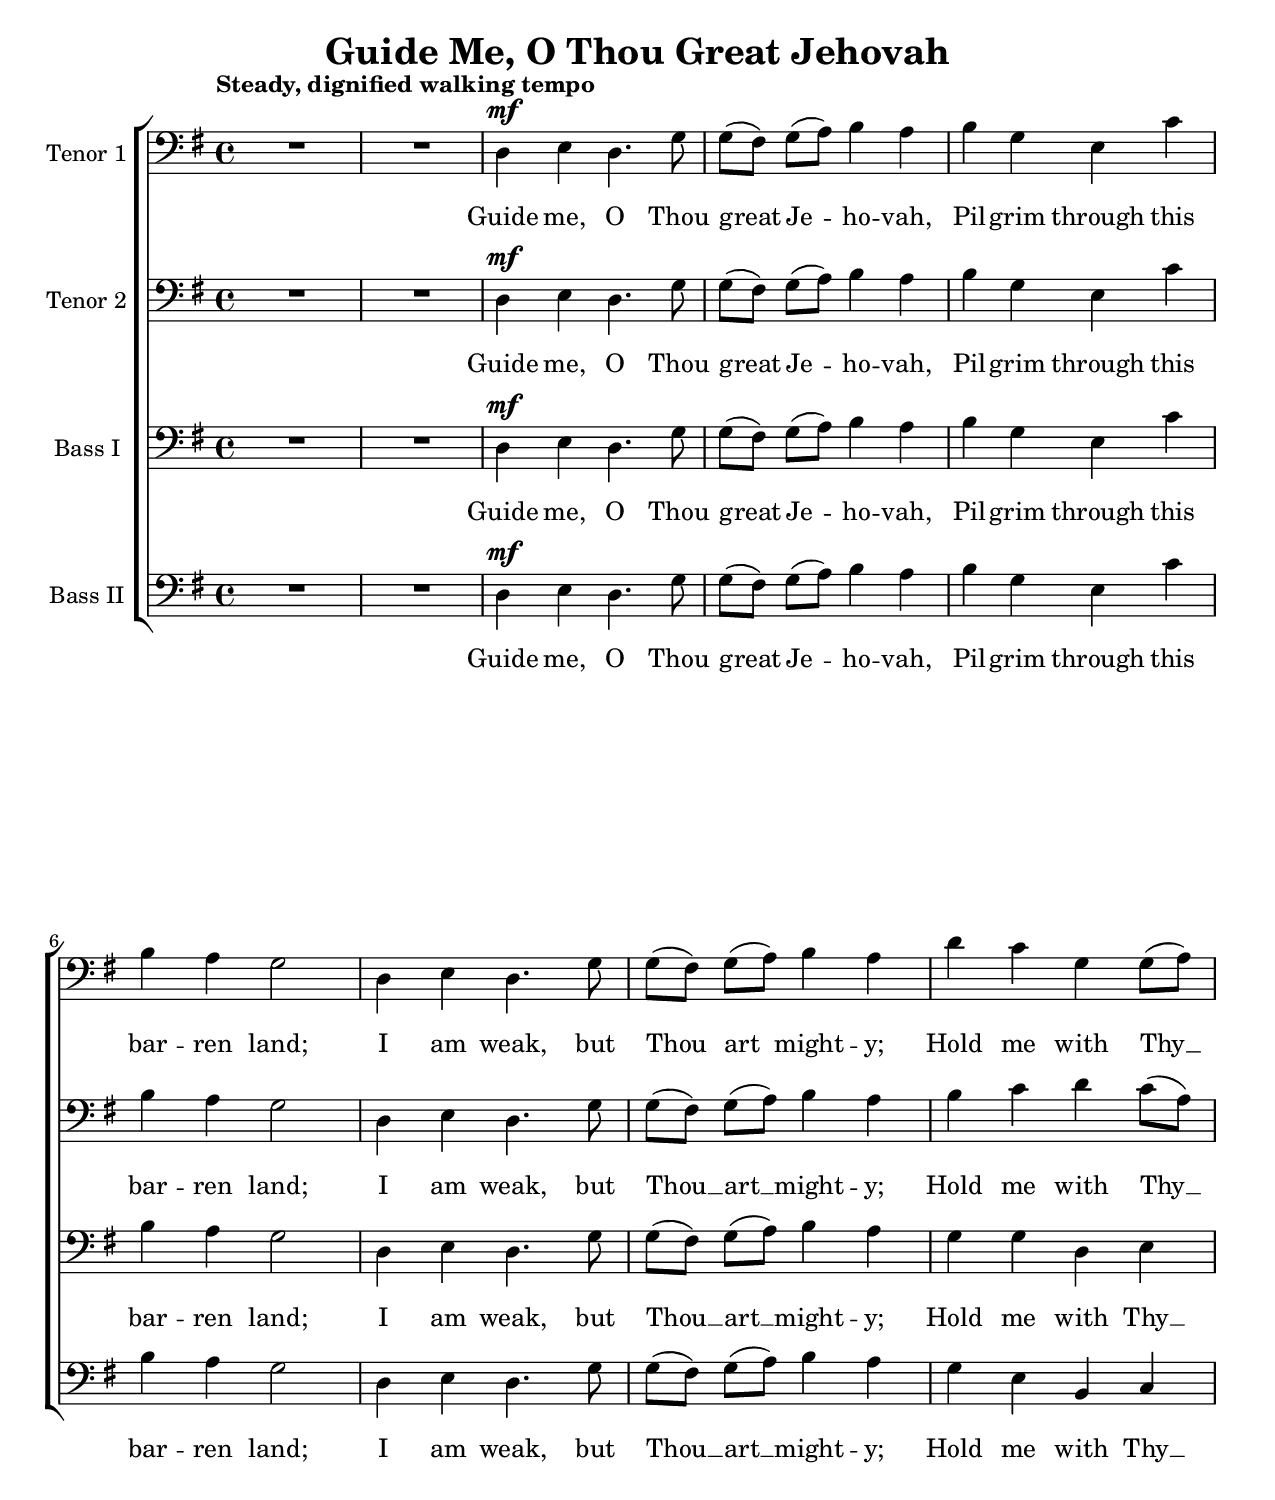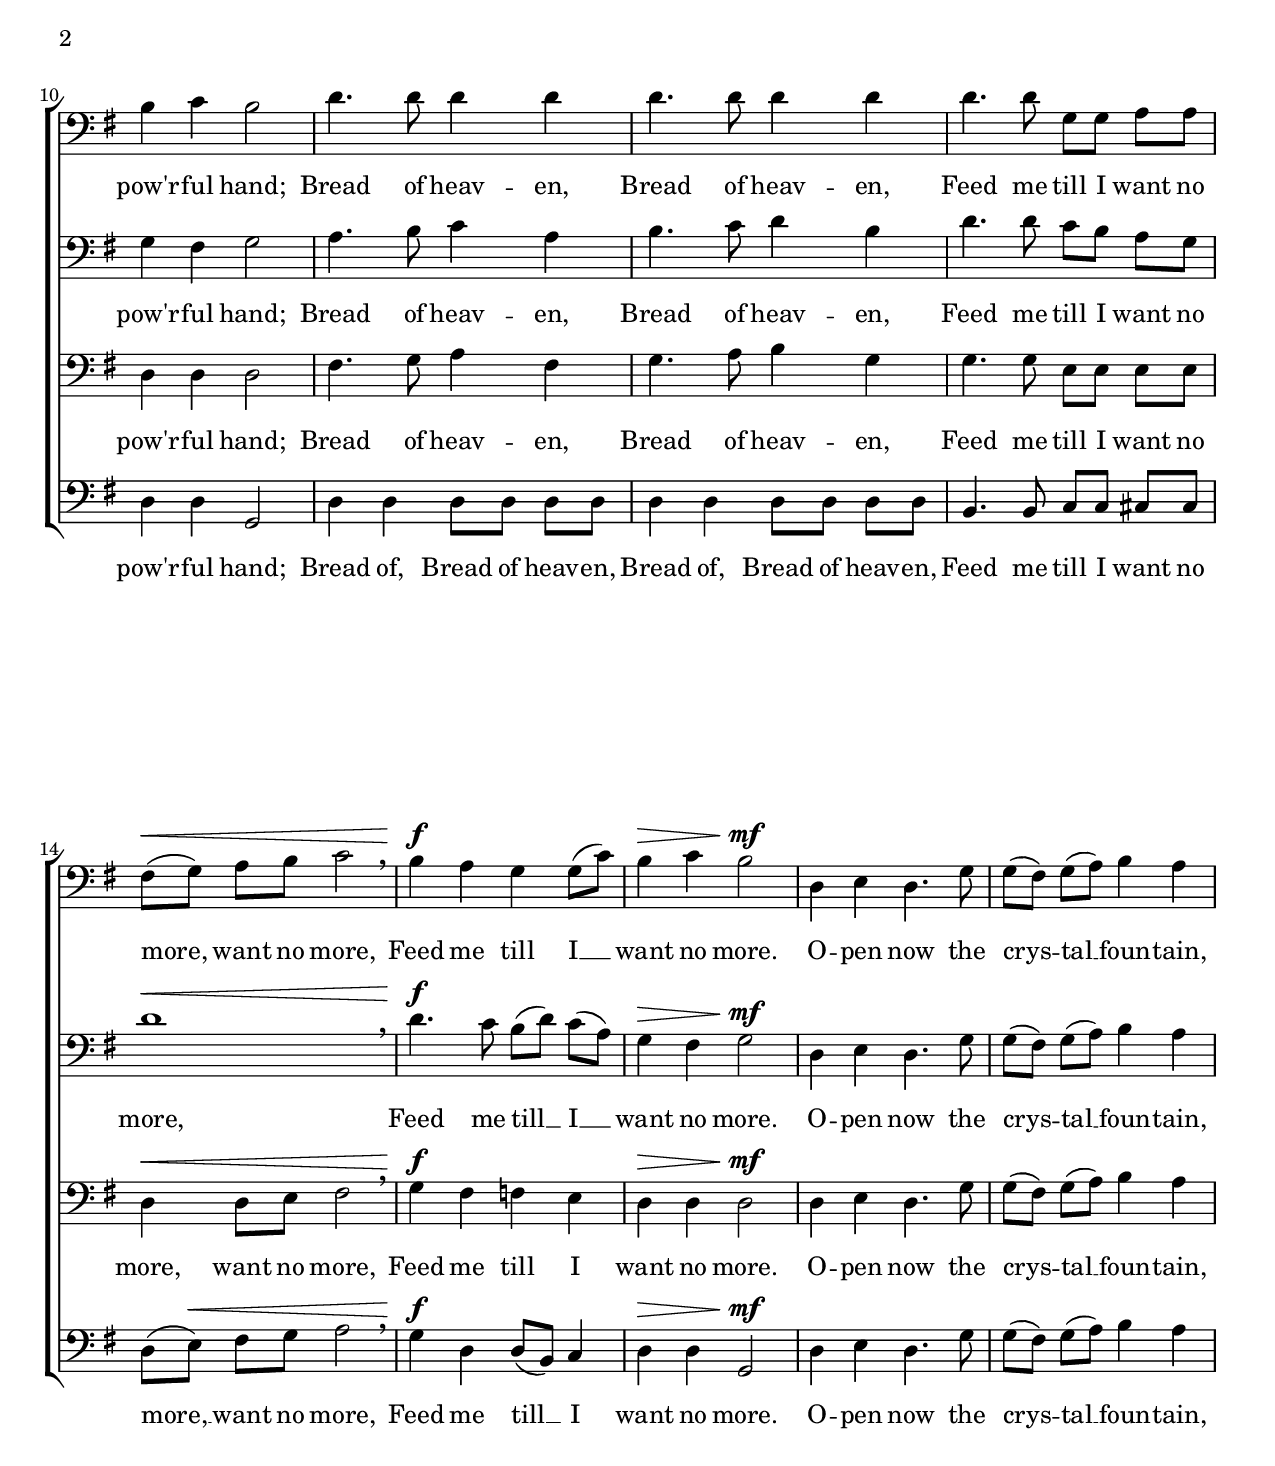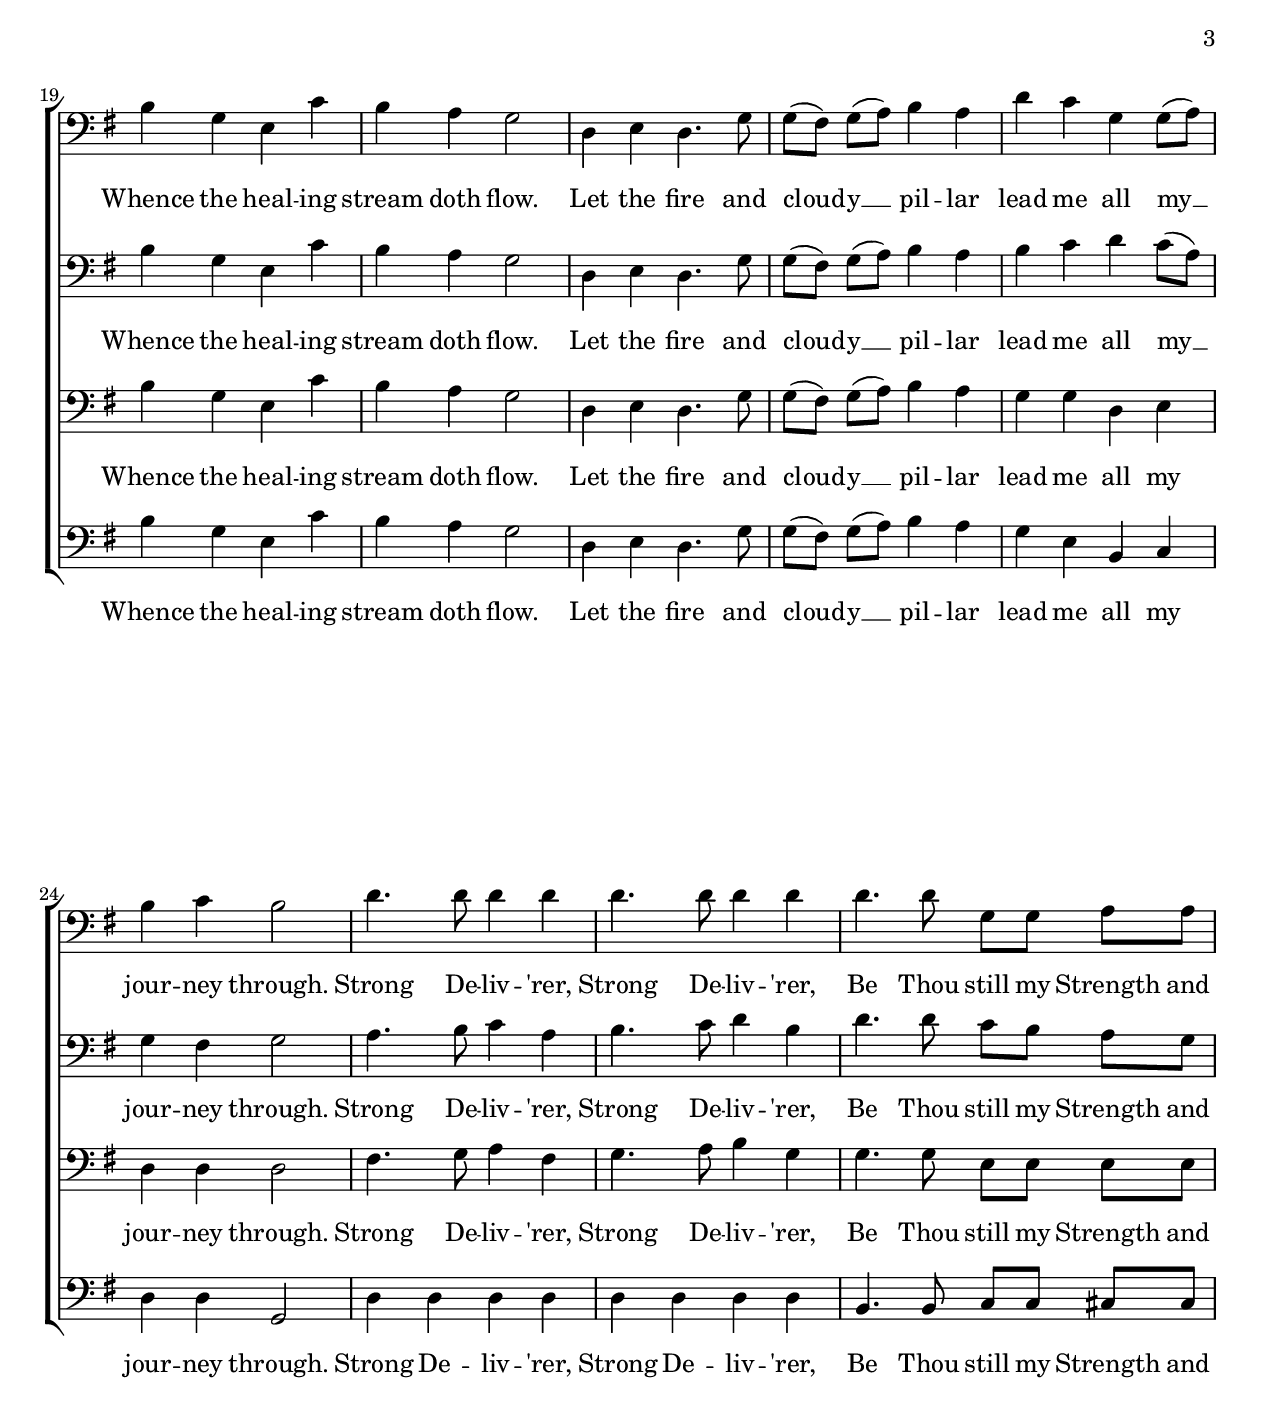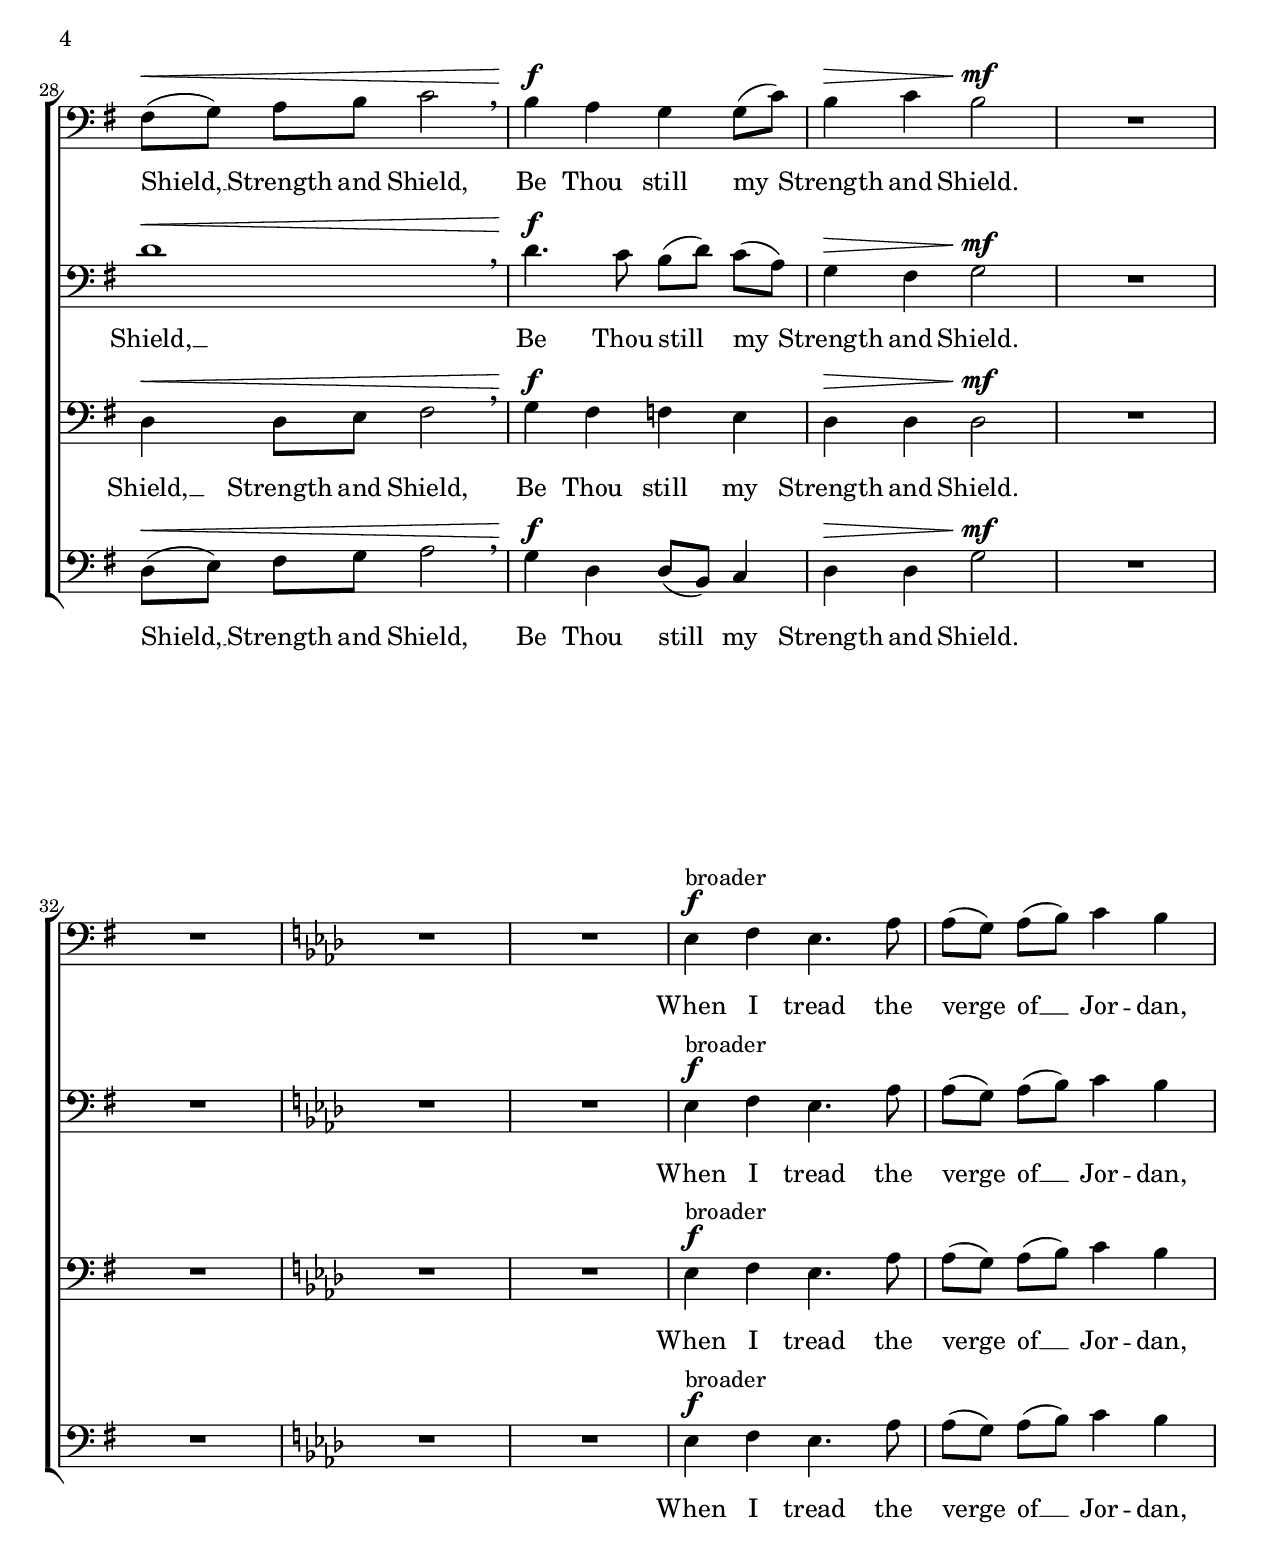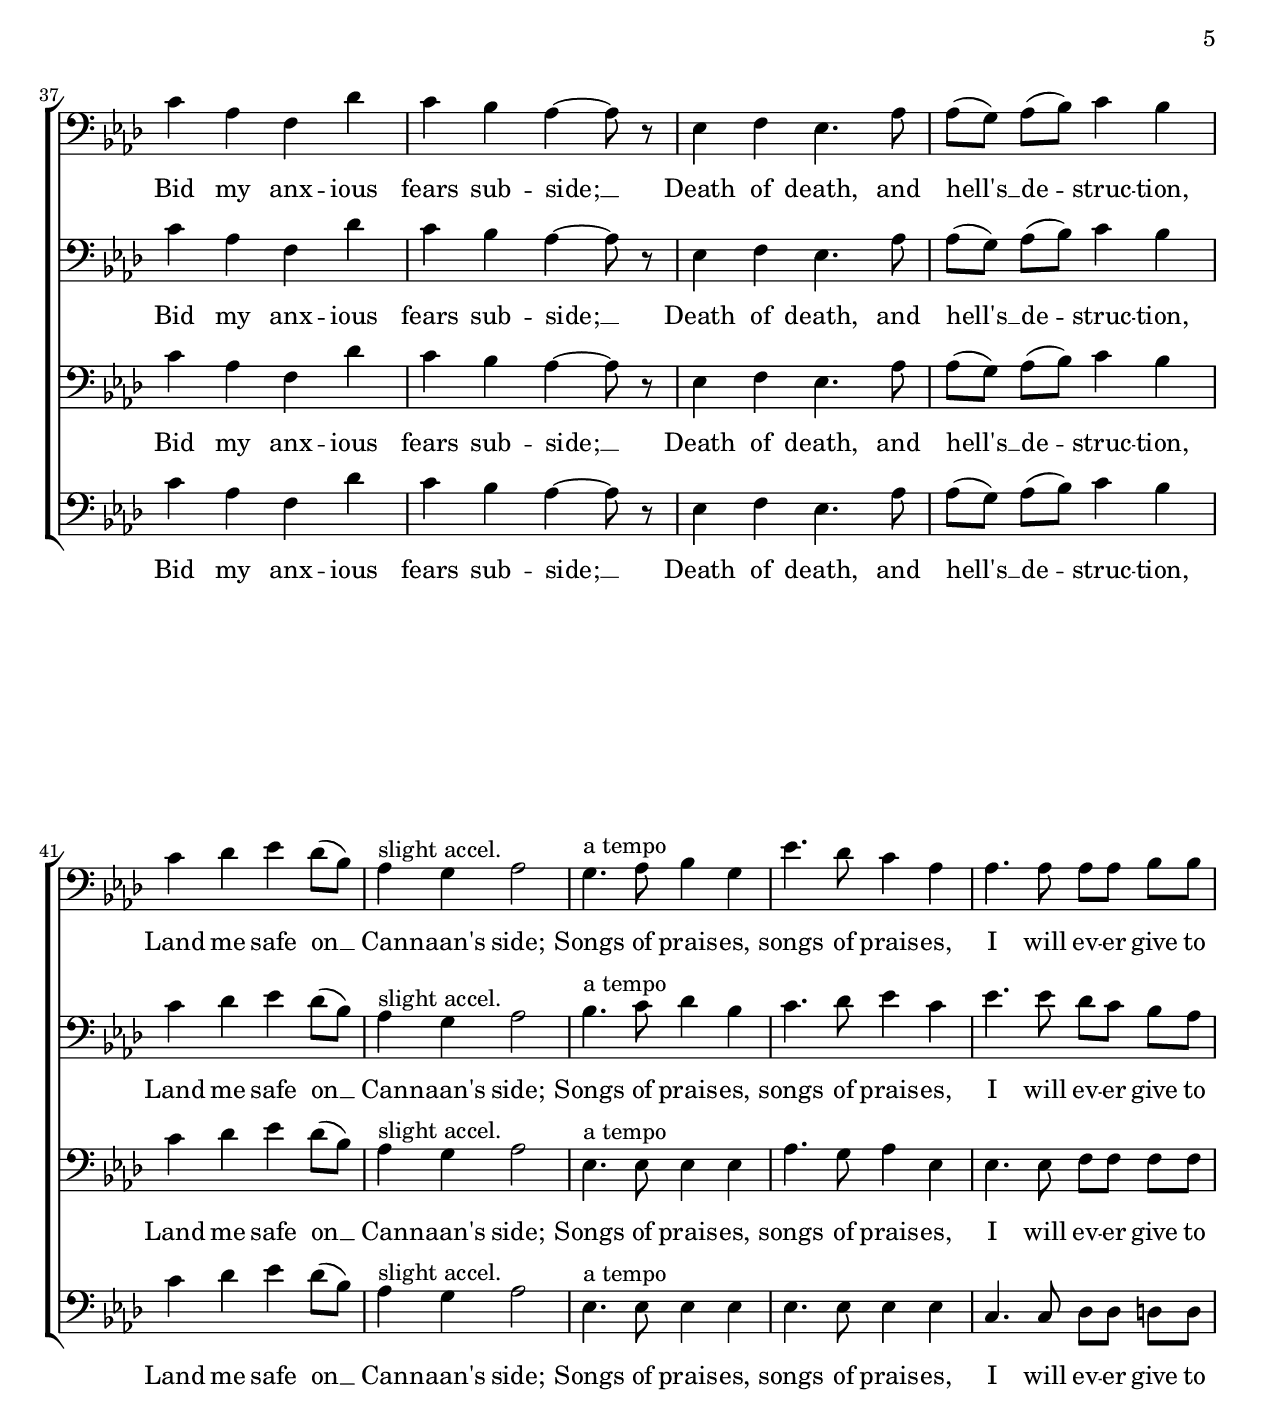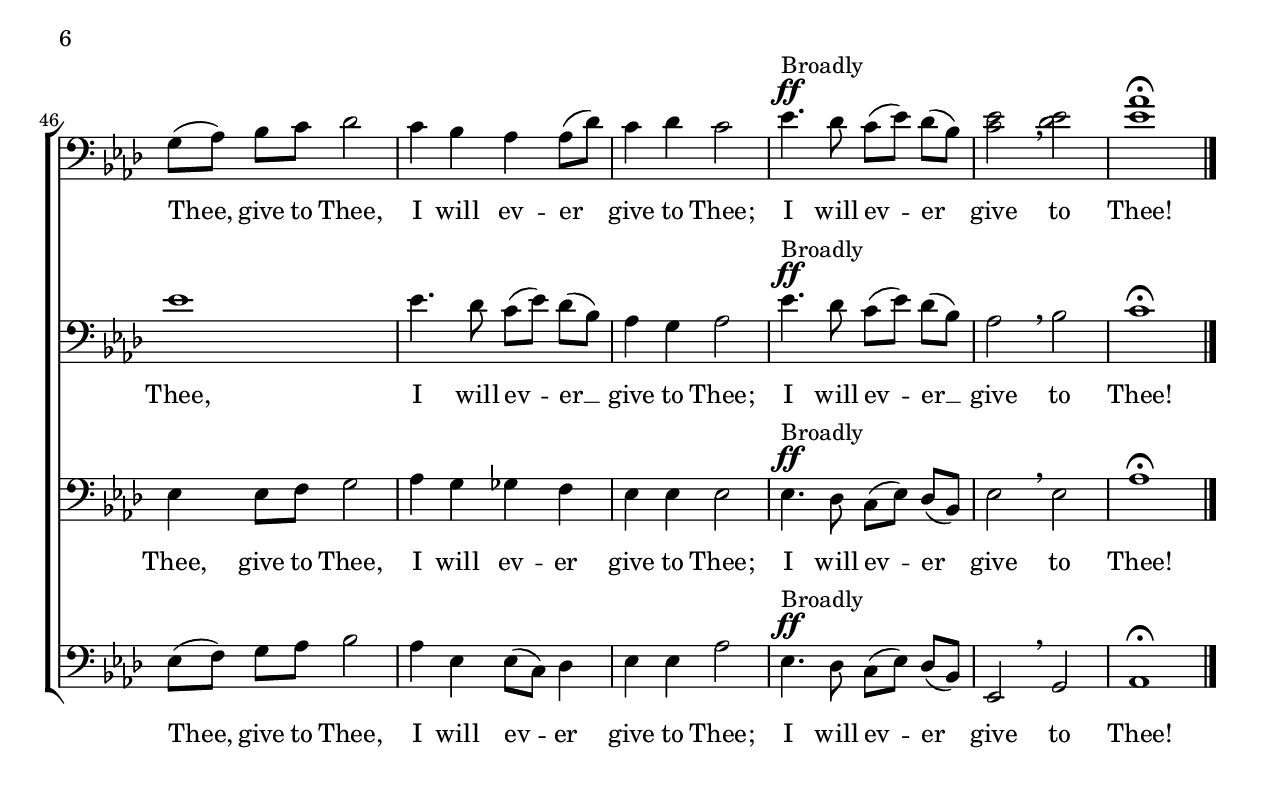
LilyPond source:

\version "2.17.9"

\include "english.ly"

\header {
  title = "Guide Me, O Thou Great Jehovah"

}


\paper {

  #(set-paper-size "letter" )
  top-system-spacing #'basic-distance = #10
  score-system-spacing #'basic-distance = #20
  system-system-spacing #'basic-distance = #30
  last-bottom-spacing #'basic-distance = #10

  ragged-last-bottom = ##f

  ragged-bottom = ##t
  ragged-right = ##f
  page-breaking = #ly:minimal-breaking
%  systems-per-page = #3
  print-page-number = ##t
  check-consistency = ##t
  % annotate-spacing = ##t
}

global = {
  \tempo "Steady, dignified walking tempo"
  \key g \major
  \time 4/4
}

tenorI = \relative c {
  \global
  \dynamicUp
  % Music follows here.
  R1 R1 d4\mf e d4. g8
  g ([fs]) g (a) b4 a b g e c'b a g2|
  d4 e d4. g8 g ([fs]) g ([a]) b4 a |
  d c g g8 (a) b4 c b2 |
  %11
  d4. d8 d4 d d4. d8 d4 d |
  d4. d8 g, [g] a [a] fs\< ([g]) a [b] c2 \breathe
  b4\f\! a4 g g8 ([c]) |
  b4\> c b2\mf\!
  %17
  d,4 e d4. g8 g ([fs]) g ([a]) b4 a |
  b g e c' b a g2 d4 e d4. g8 |
  g8 ([fs]) g ([a]) b4 a d c g g8 ([a]) b4 c b2 |
  d4. d8 d4 d d4. d8 d4 d |
  d4. d8 g, [g] a [a] fs\< ([g]) a [b] c2 \breathe
  b4\f\! a g g8 ([c]) b4\> c b2\mf\!
  R1*2 \key af \major R1 R1
  %35
  ef,4\f^"broader" f ef4. af8 af ([g]) af ([bf]) c4 bf |
  c af f df' c bf af ~af8 r8 ef4 f ef4. af8 |
  af8 ([g])af ([bf]) c4 bf c df ef df8 ([bf])af4^"slight accel." g af2 |
  %43
  g4.^"a tempo" af8 bf4 g ef'4. df8 c4 af af4. af8 af [af] bf [bf] |
  g8 ([af])bf [c] df2 c4 bf af af8 ([df])c4 df c2 |
  ef4.\ff^"Broadly" df8 c ([ef]) df ([bf])
  <c ef>2 \breathe <df ef> <af' ef>1\fermata |
  \bar "|."




}

verseTenorI = \lyricmode {
  % Lyrics follow here.
  Guide me, O Thou great Je -- ho -- vah,
  Pil -- grim through this bar -- ren land;
  I am weak, but Thou  art  might -- y;
  Hold me with Thy __ pow'r -- ful hand;
  Bread of heav -- en, Bread of heav -- en,
  Feed me till I want no more, want no more,
  Feed me till  I __ want no more.
  %17
  O -- pen now the crys -- tal __ foun -- tain,
  Whence the heal -- ing stream doth flow.
  Let the fire and cloud -- y __ pil -- lar
  lead me all my __ jour -- ney through.
  %25
  Strong De -- liv -- 'rer, Strong De -- liv -- 'rer,
  Be Thou still my Strength and Shield, __ Strength and Shield,
  Be Thou still  my Strength and Shield.
  %35
  When I tread the verge of __ Jor -- dan,
  Bid my anx -- ious fears sub -- side; __
  Death of death, and hell's __ de -- struc -- tion,
  Land me safe on __ Can -- naan's side;
  %43
  Songs of prais -- es, songs of prais -- es,
  I will ev -- er give to Thee, give to Thee,
  I will ev -- er give to Thee;
  I will ev -- er give to Thee!
}

tenorII = \relative c {
  \global
  \dynamicUp
  % Music follows here.
  R1 R1 d4\mf e d4. g8
  g ([fs]) g (a) b4 a b g e c'b a g2|
  d4 e d4. g8 g ([fs]) g ([a]) b4 a |
  b c d c8 (a) g4 fs g2 |
  %11
  a4. b8 c4 a b4. c8 d4 b |
  d4. d8 c [b] a [g] d'1\< \breathe
  d4.\f\! c8 b ([d]) c ([a]) |
  g4\> fs g2\mf\!
  %17
  d4 e d4. g8 g ([fs]) g ([a]) b4 a |
  b g e c' b a g2 d4 e d4. g8 |
  g8 ([fs]) g ([a]) b4 a b c d c8 ([a]) g4 fs g2 |
  %25
  a4. b8 c4 a b4. c8 d4 b d4. d8 c [b] a [g] d'1\< \breathe
  d4.\f\! c8 b ([d])c ([a])g4\> fs g2\mf\!|
  R1*2 \key af \major R1 R1
  ef4\f^"broader" f ef4. af8 af ([g]) af ([bf]) c4 bf |
  c af f df' c bf af ~af8 r8 ef4 f ef4. af8 |
  af8 ([g])af ([bf]) c4 bf c df ef df8 ([bf])af4^"slight accel." g af2 |
  %43
  bf4.^"a tempo" c8 df4 bf c4. df8 ef4 c ef4. ef8 df [c] bf [af] |
  ef'1 ef4. df8 c([ef]) df ([bf])af4 g af2 |
  ef'4.\ff^"Broadly" df8 c ([ef]) df ([bf]) af2 \breathe bf c1 \fermata

}

verseTenorII = \lyricmode {
  % Lyrics follow here.
  Guide me, O Thou great Je -- ho -- vah,
  Pil -- grim through this bar -- ren land;
  I am weak, but Thou __ art __ might -- y;
  Hold me with Thy __ pow'r -- ful hand;
  Bread of heav -- en, Bread of heav -- en,
  Feed me till I want no more,
  Feed me till __ I __ want no more.
  %17
  O -- pen now the crys -- tal __ foun -- tain,
  Whence the heal -- ing stream doth flow.
  Let the fire and cloud -- y __ pil -- lar
  lead me all my __ jour -- ney through.
  %25
  Strong De -- liv -- 'rer, Strong De -- liv -- 'rer,
  Be Thou still my Strength and Shield, __
  Be Thou still  my Strength and Shield.
  %35
  When I tread the verge of __ Jor -- dan,
  Bid my anx -- ious fears sub -- side; __
  Death of death, and hell's __ de -- struc -- tion,
  Land me safe on __ Can -- naan's side;
  %43
  Songs of prais -- es, songs of prais -- es,
  I will ev -- er give to Thee,
  I will ev -- er __ give to Thee;
  I will ev -- er __ give to Thee!
}

bassVoiceI = \relative c {
  \global
 \dynamicUp
  % Music follows here.
  R1*2 d4\mf  e d4. g8
  g ([fs]) g (a) b4 a b g e c'b a g2|
  d4 e d4. g8 g ([fs]) g ([a]) b4 a |
  g g d e d d d2
  %11
  fs4. g8 a4 fs g4. a8 b4 g |
  g4. g8 e [e] e [e]  d4\< d8 [e] fs2 \breathe |
  g4\f\! fs f e d\> d d2\mf\! |
  d4 e d4. g8 g ([fs]) g ([a]) b4 a |
  b g e c' b a g2 d4 e d4. g8 |
  g8 ([fs]) g ([a]) b4 a g g d e d d d2 |
  fs4. g8 a4 fs g4. a8 b4 g g4. g8 e [e] e [e] |
  d4\< d8 [e] fs2 \breathe
  g4\f\! fs f e d\> d d2\mf\!
  R1*2 \key af \major R1 R1
  ef4\f^"broader" f ef4. af8 af ([g]) af ([bf]) c4 bf |
  c af f df' c bf af ~af8 r8 ef4 f ef4. af8 |
  af8 ([g])af ([bf]) c4 bf c df ef df8 ([bf])af4^"slight accel." g af2 |
  ef4.^"a tempo" ef8 ef4 ef af4. g8 af4 ef ef4. ef8 f [f] f [f] |
  ef4 ef8 [f] g2 af4 g gf f ef ef ef2 |
  ef4.^"Broadly"\ff df8 c ([ef]) df ([bf])ef2 \breathe ef af1 \fermata
}

verseBassVoiceI = \lyricmode {
  % Lyrics follow here.
  Guide me, O Thou great Je -- ho -- vah,
  Pil -- grim through this bar -- ren land;
  I am weak, but Thou __ art __ might -- y;
  Hold me with Thy __ pow'r -- ful hand;
  Bread of heav -- en, Bread of heav -- en,
  Feed me till I want no more, want no more,
  Feed me till I want no more.
  %17
  O -- pen now the crys -- tal __ foun -- tain,
  Whence the heal -- ing stream doth flow.
  Let the fire and cloud -- y __ pil -- lar
  lead me all my jour -- ney through.
  %25
  Strong De -- liv -- 'rer, Strong De -- liv -- 'rer,
  Be Thou still my Strength and Shield, __ Strength and Shield,
  Be Thou still  my Strength and Shield.
  %35
  When I tread the verge  of __ Jor -- dan,
  Bid my anx -- ious fears sub -- side; __
  Death of death, and hell's __ de -- struc -- tion,
  Land me safe on __ Can -- naan's side;
  %43
  Songs of prais -- es, songs of prais -- es,
  I will ev -- er give to Thee, give to Thee,
  I will ev -- er give to Thee;
  I will ev -- er give to Thee!
}

bassVoiceII = \relative c {
  \global
\dynamicUp
  % Music follows here.
  R1*2 d4\mf  e d4. g8
  g ([fs]) g (a) b4 a b g e c'b a g2|
  d4 e d4. g8 g ([fs]) g ([a]) b4 a |
  g e b c d d g,2 |
  %11
  d'4 d d8 [d] d [d] d4 d d8 [d] d [d] |
  b4. b8 c [c] cs [cs] d ([e])\< fs g a2 \breathe |
  g4\f\! d d8 ([b]) c4 d\> d g,2\mf\! |
  d'4 e d4. g8 g ([fs]) g ([a]) b4 a |
  b g e c' b a g2 d4 e d4. g8 |
  g8 ([fs]) g ([a]) b4 a g e b c d d g,2
  %25
  d'4 d d d d d d d b4. b8 c [c] cs [cs] |
  d8\< ([e]) fs g a2 \breathe
  g4\f\! d d8 ([b])c4 d\> d g2\mf\!
  R1*2 \key af \major R1 R1
  %35
  ef4\f^"broader" f ef4. af8 af ([g]) af ([bf]) c4 bf |
  c af f df' c bf af ~af8 r8 ef4 f ef4. af8 |
  af8 ([g])af ([bf]) c4 bf c df ef df8 ([bf])af4^"slight accel." g af2 |
  ef4.^"a tempo" ef8 ef4 ef ef4. ef8 ef4 ef c4. c8 df [df] d [d] |
  ef ([f]) g [af] bf2 af4 ef ef8 ([c]) df4 ef ef af2 |
  ef4.\ff^"Broadly" df8 c ([ef]) df ([bf]) ef,2 \breathe g af1 \fermata |
}
verseBassVoiceII = \lyricmode {
  % Lyrics follow here.
  Guide me, O Thou great Je -- ho -- vah,
  Pil -- grim through this bar -- ren land;
  I am weak, but Thou __ art __ might -- y;
  Hold me with Thy __ pow'r -- ful hand;
  Bread of, Bread of heav -- en, Bread of, Bread of heav -- en,
  Feed me till I want no more, __ want no more,
  Feed me till __ I want no more.
  %17
  O -- pen now the crys -- tal __ foun -- tain,
  Whence the heal -- ing stream doth flow.
  Let the fire and cloud -- y __ pil -- lar
  lead me all my jour -- ney through.
  %25
  Strong De -- liv -- 'rer, Strong De -- liv -- 'rer,
  Be Thou still my Strength and Shield, __ Strength and Shield,
  Be Thou still  my Strength and Shield.
  %35
  When I tread the verge of __ Jor -- dan,
  Bid my anx -- ious fears sub -- side; __
  Death of death, and hell's __ de -- struc -- tion,
  Land me safe on __ Can -- naan's side;
  %43
  Songs of prais -- es, songs of prais -- es,
  I will ev -- er give to Thee, give to Thee,
  I will ev -- er give to Thee;
  I will ev -- er give to Thee!
}

tenorIPart = \new Staff \with {
  instrumentName = "Tenor 1"
  midiInstrument = "acoustic grand"
} { \clef bass \tenorI }
\addlyrics { \verseTenorI }

tenorIIPart = \new Staff \with {
  instrumentName = "Tenor 2"
  midiInstrument = "acoustic grand"
} { \clef bass \tenorII }
\addlyrics { \verseTenorII }

bassVoiceIPart = \new Staff \with {
  instrumentName = "Bass I"
  midiInstrument = "acoustic grand"
} { \clef bass \bassVoiceI }
\addlyrics { \verseBassVoiceI }

bassVoiceIIPart = \new Staff \with {
  instrumentName = "Bass II"
  midiInstrument = "acoustic grand"
} { \clef bass \bassVoiceII }
\addlyrics { \verseBassVoiceII }

\score {
 \new ChoirStaff
 <<
    \tenorIPart
    \tenorIIPart
    \bassVoiceIPart
    \bassVoiceIIPart
  >>
  \layout {
  \context {
      \Lyrics
      \override VerticalAxisGroup.staff-affinity = ##f
      \override VerticalAxisGroup.staff-staff-spacing =
      #'((basic-distance . 0)
         (minimum-distance . 5)
         (padding . 2))
    }
 
    \context {
      \Staff
      \override VerticalAxisGroup.staff-staff-spacing =
      #'((basic-distance . 0)
         (minimum-distance . 5)
         (padding . 2))
    }
  }
}

\midi {
  \context {
    \Score
    tempoWholesPerMinute = #(ly:make-moment 96 4)
  }
}
